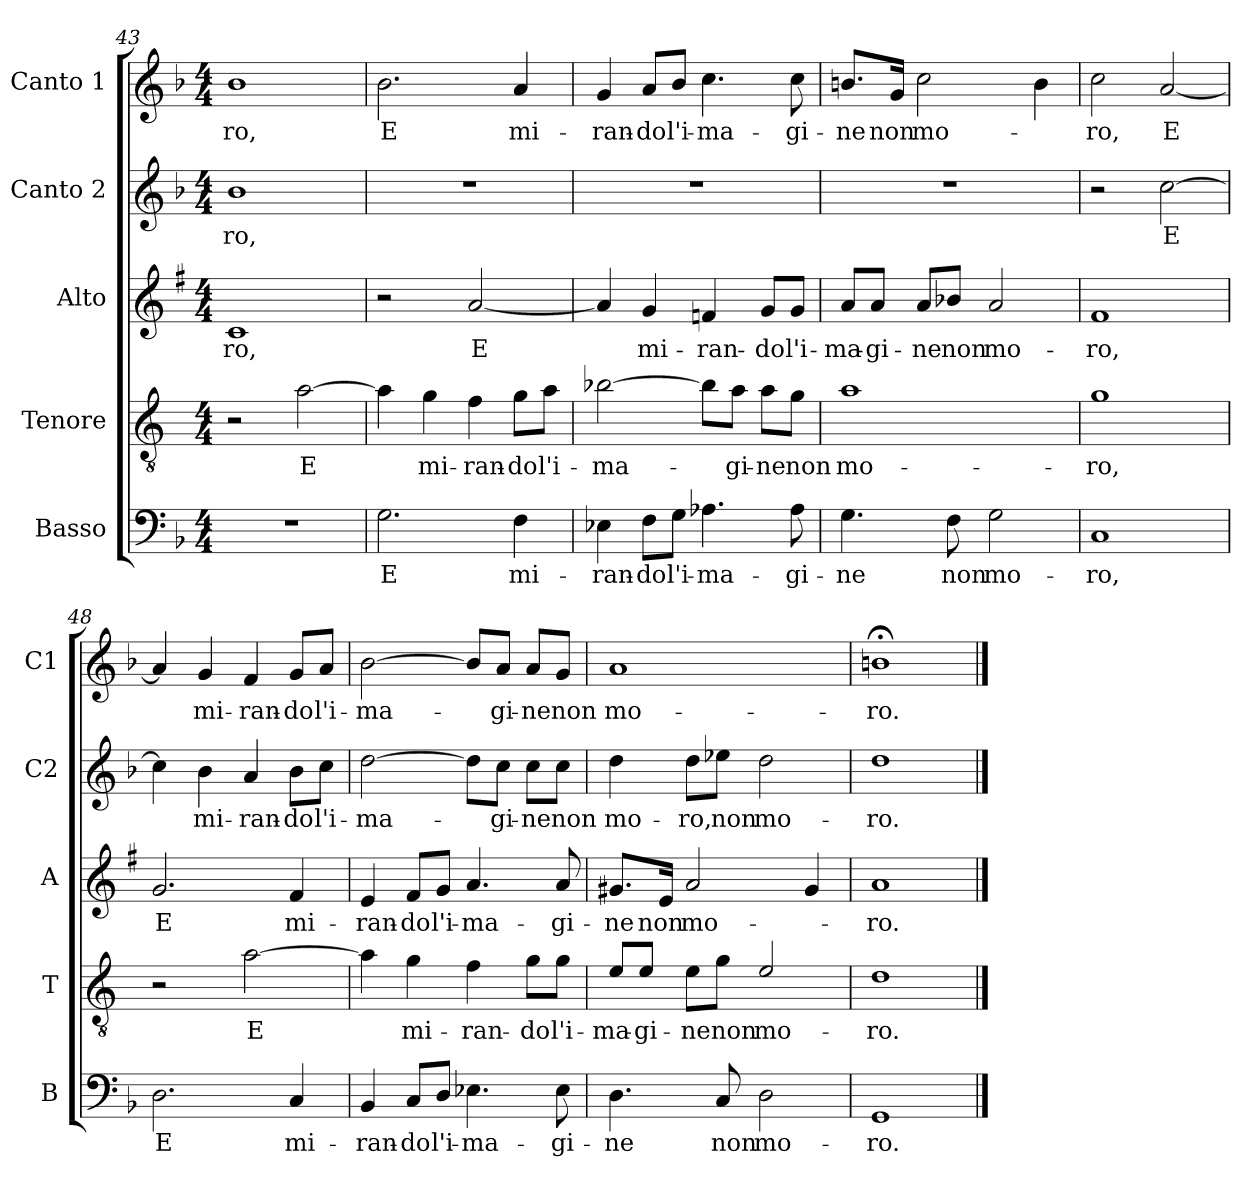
**kern	**text	**kern	**text	**kern	**text	**kern	**text	**kern	**text
*part5	*part5	*part4	*part4	*part3	*part3	*part2	*part2	*part1	*part1
*staff5	*staff5	*staff4	*staff4	*staff3	*staff3	*staff2	*staff2	*staff1	*staff1
*I"Basso	*	*I"Tenore	*	*I"Alto	*	*I"Canto 2	*	*I"Canto 1	*
*I'B	*	*I'T	*	*I'A	*	*I'C2	*	*I'C1	*
*clefF4	*	*clefGv2	*	*clefG2	*	*clefG2	*	*clefG2	*
*	*	*ITrd4c7	*	*ITrd1c2	*	*	*	*	*
*k[b-]	*	*k[b-]	*	*k[b-]	*	*k[b-]	*	*k[b-]	*
*F:	*	*F:	*	*F:	*	*F:	*	*F:	*
*M4/4	*	*M4/4	*	*M4/4	*	*M4/4	*	*M4/4	*
=43	=43	=43	=43	=43	=43	=43	=43	=43	=43
!	!	!	!	!	!LO:LY:b	!	!LO:LY:b	!	!LO:LY:b
1r	.	2r	.	1B-	-ro,	1b-	-ro,	1b-	-ro,
!	!	!	!LO:LY:b	!	!	!	!	!	!
.	.	[2d\	E	.	.	.	.	.	.
=44	=44	=44	=44	=44	=44	=44	=44	=44	=44
!	!LO:LY:b	!	!	!	!	!	!	!	!LO:LY:b
2.G\	E	4d\]	.	2r	.	1r	.	2.b-\	E
!	!	!	!LO:LY:b	!	!	!	!	!	!
.	.	4c\	mi-	.	.	.	.	.	.
!	!	!	!LO:LY:b	!	!LO:LY:b	!	!	!	!
.	.	4B-\	-ran-	[2g/	E	.	.	.	.
!	!LO:LY:b	!	!LO:LY:b	!	!	!	!	!	!LO:LY:b
4F\	mi-	8c\L	-do	.	.	.	.	4a/	mi-
!	!	!	!LO:LY:b	!	!	!	!	!	!
.	.	8d\J	l'i-	.	.	.	.	.	.
=45	=45	=45	=45	=45	=45	=45	=45	=45	=45
!	!LO:LY:b	!	!LO:LY:b	!	!	!	!	!	!LO:LY:b
4E-X\	-ran-	[2e-X\	-ma-	4g/]	.	1r	.	4g/	-ran-
!	!LO:LY:b	!	!	!	!LO:LY:b	!	!	!	!LO:LY:b
8F\L	-do	.	.	4f/	mi-	.	.	8a/L	-do
!	!LO:LY:b	!	!	!	!	!	!	!	!LO:LY:b
8G\J	l'i-	.	.	.	.	.	.	8b-/J	l'i-
!	!LO:LY:b	!	!	!	!LO:LY:b	!	!	!	!LO:LY:b
4.A-X\	-ma-	8e-\L]	.	4e-X/	-ran-	.	.	4.cc\	-ma-
!	!	!	!LO:LY:b	!	!	!	!	!	!
.	.	8d\J	-gi-	.	.	.	.	.	.
!	!	!	!LO:LY:b	!	!LO:LY:b	!	!	!	!
.	.	8d\L	-ne	8f/L	-do	.	.	.	.
!	!LO:LY:b	!	!LO:LY:b	!	!LO:LY:b	!	!	!	!LO:LY:b
8A-\	-gi-	8c\J	non	8f/J	l'i-	.	.	8cc\	-gi-
=46	=46	=46	=46	=46	=46	=46	=46	=46	=46
!	!LO:LY:b	!	!LO:LY:b	!	!LO:LY:b	!	!	!	!LO:LY:b
4.G\	-ne	1d	mo-	8g/L	-ma-	1r	.	8.bn/L	-ne
!	!	!	!	!	!LO:LY:b	!	!	!	!
.	.	.	.	8g/J	-gi-	.	.	.	.
!	!	!	!	!	!	!	!	!	!LO:LY:b
.	.	.	.	.	.	.	.	16g/Jk	non
!	!	!	!	!	!LO:LY:b	!	!	!	!LO:LY:b
.	.	.	.	8g/L	-ne	.	.	2cc\	mo-
!	!LO:LY:b	!	!	!	!LO:LY:b	!	!	!	!
8F\	non	.	.	8a-X/J	non	.	.	.	.
!	!LO:LY:b	!	!	!	!LO:LY:b	!	!	!	!
2G\	mo-	.	.	2g/	mo-	.	.	.	.
.	.	.	.	.	.	.	.	4b\	.
!!LO:LB:g=z
=47	=47	=47	=47	=47	=47	=47	=47	=47	=47
!	!LO:LY:b	!	!LO:LY:b	!	!LO:LY:b	!	!	!	!LO:LY:b
1C	-ro,	1c	-ro,	1e	-ro,	2r	.	2cc\	-ro,
!	!	!	!	!	!	!	!LO:LY:b	!	!LO:LY:b
.	.	.	.	.	.	[2cc\	E	[2a/	E
=48	=48	=48	=48	=48	=48	=48	=48	=48	=48
!	!LO:LY:b	!	!	!	!LO:LY:b	!	!	!	!
2.D\	E	2r	.	2.f/	E	4cc\]	.	4a/]	.
!	!	!	!	!	!	!	!LO:LY:b	!	!LO:LY:b
.	.	.	.	.	.	4b-\	mi-	4g/	mi-
!	!	!	!LO:LY:b	!	!	!	!LO:LY:b	!	!LO:LY:b
.	.	[2d\	E	.	.	4a/	-ran-	4f/	-ran-
!	!LO:LY:b	!	!	!	!LO:LY:b	!	!LO:LY:b	!	!LO:LY:b
4C/	mi-	.	.	4e/	mi-	8b-\L	-do	8g/L	-do
!	!	!	!	!	!	!	!LO:LY:b	!	!LO:LY:b
.	.	.	.	.	.	8cc\J	l'i-	8a/J	l'i-
=49	=49	=49	=49	=49	=49	=49	=49	=49	=49
!	!LO:LY:b	!	!	!	!LO:LY:b	!	!LO:LY:b	!	!LO:LY:b
4BB-/	-ran-	4d\]	.	4d/	-ran-	[2dd\	-ma-	[2b-\	-ma-
!	!LO:LY:b	!	!LO:LY:b	!	!LO:LY:b	!	!	!	!
8C/L	-do	4c\	mi-	8e/L	-do	.	.	.	.
!	!LO:LY:b	!	!	!	!LO:LY:b	!	!	!	!
8D/J	l'i-	.	.	8f/J	l'i-	.	.	.	.
!	!LO:LY:b	!	!LO:LY:b	!	!LO:LY:b	!	!	!	!
4.E-X\	-ma-	4B-\	-ran-	4.g/	-ma-	8dd\L]	.	8b-/L]	.
!	!	!	!	!	!	!	!LO:LY:b	!	!LO:LY:b
.	.	.	.	.	.	8cc\J	-gi-	8a/J	-gi-
!	!	!	!LO:LY:b	!	!	!	!LO:LY:b	!	!LO:LY:b
.	.	8c\L	-do	.	.	8cc\L	-ne	8a/L	-ne
!	!LO:LY:b	!	!LO:LY:b	!	!LO:LY:b	!	!LO:LY:b	!	!LO:LY:b
8E-\	-gi-	8c\J	l'i-	8g/	-gi-	8cc\J	non	8g/J	non
=50	=50	=50	=50	=50	=50	=50	=50	=50	=50
!	!LO:LY:b	!	!LO:LY:b	!	!LO:LY:b	!	!LO:LY:b	!	!LO:LY:b
4.D\	-ne	8A/L	-ma-	8.f#X/L	-ne	4dd\	mo-	1a	mo-
!	!	!	!LO:LY:b	!	!	!	!	!	!
.	.	8A/J	-gi-	.	.	.	.	.	.
!	!	!	!	!	!LO:LY:b	!	!	!	!
.	.	.	.	16d/Jk	non	.	.	.	.
!	!	!	!LO:LY:b	!	!LO:LY:b	!	!LO:LY:b	!	!
.	.	8A\L	-ne	2g/	mo-	8dd\L	-ro,	.	.
!	!LO:LY:b	!	!LO:LY:b	!	!	!	!LO:LY:b	!	!
8C/	non	8c\J	non	.	.	8ee-X\J	non	.	.
!	!LO:LY:b	!	!LO:LY:b	!	!	!	!LO:LY:b	!	!
2D\	mo-	2A/	mo-	.	.	2dd\	mo-	.	.
.	.	.	.	4f#/	.	.	.	.	.
=51	=51	=51	=51	=51	=51	=51	=51	=51	=51
!	!LO:LY:b	!	!LO:LY:b	!	!LO:LY:b	!	!LO:LY:b	!	!LO:LY:b
1GG	-ro.	1G	-ro.	1g	-ro.	1dd	-ro.	1bn;<	-ro.
==	==	==	==	==	==	==	==	==	==
*-	*-	*-	*-	*-	*-	*-	*-	*-	*-
